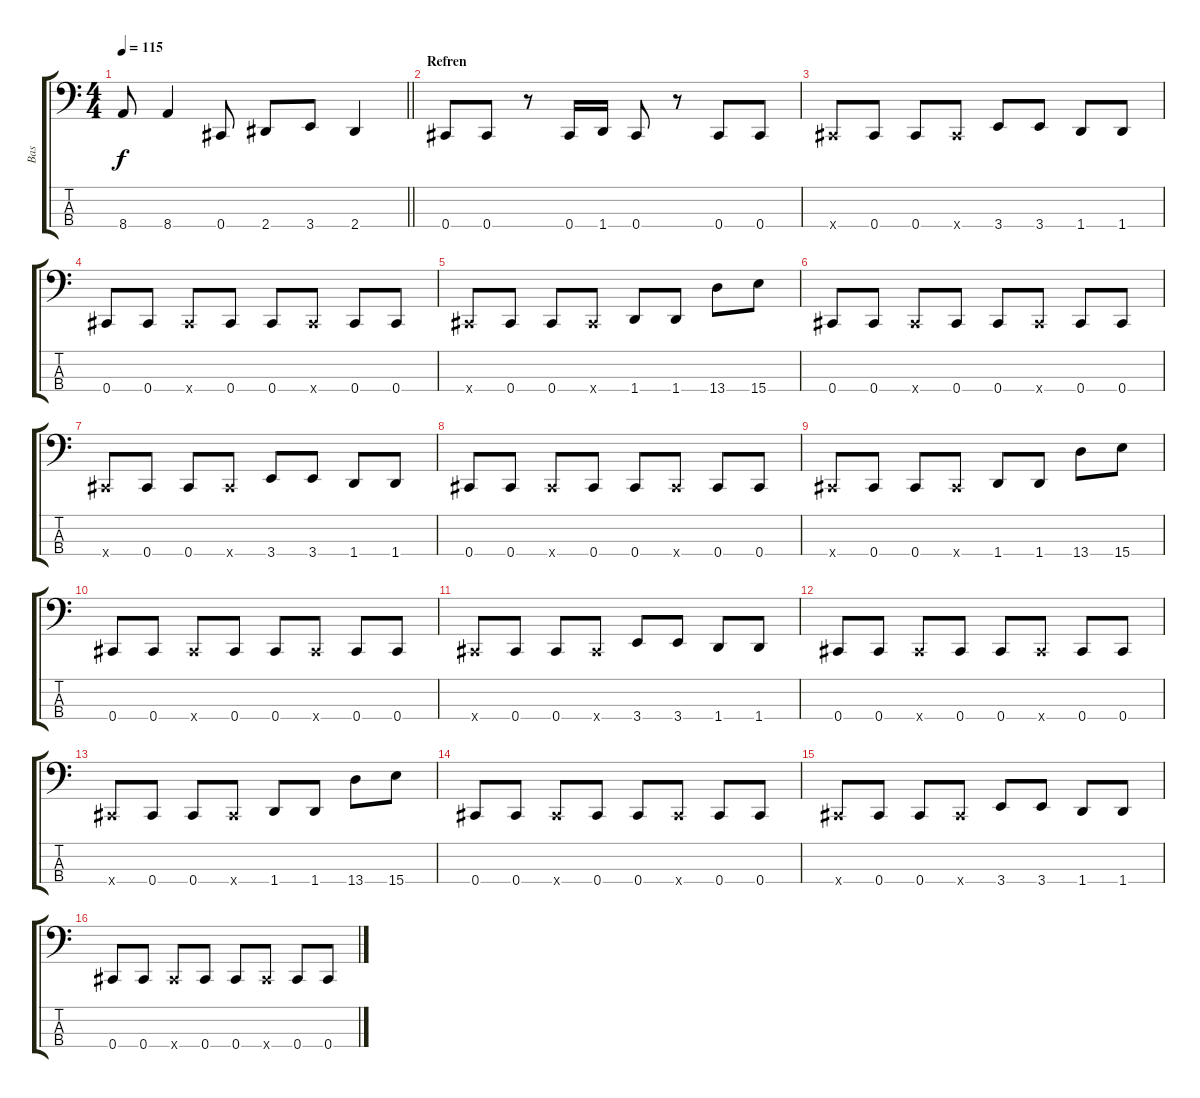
\track ("Bas" "Bas") {instrument electricbassfinger}
\staff {score tabs}
\tuning (Gb2 Db2 Ab1 Db1) {hide}
\ts (4 4)
\tempo 115
\clef f4
\barLineRight lightlight
\ks c
8.4{t}.8{dy f} 8.4.4 0.4.8 2.4.8 3.4.8 2.4.4 |
\section ("" "Refren")
0.4.8{volume 10} 0.4.8 r.8 0.4.16 1.4.16 0.4.8 r.8 0.4.8 0.4.8 |
0.4{x}.8 0.4.8 0.4.8 0.4{x}.8 3.4.8 3.4.8 1.4.8 1.4.8 |
0.4.8 0.4.8 0.4{x}.8 0.4.8 0.4.8 0.4{x}.8 0.4.8 0.4.8 |
0.4{x}.8 0.4.8 0.4.8 0.4{x}.8 1.4.8 1.4.8 13.4.8 15.4.8 |
0.4.8 0.4.8 0.4{x}.8 0.4.8 0.4.8 0.4{x}.8 0.4.8 0.4.8 |
0.4{x}.8 0.4.8 0.4.8 0.4{x}.8 3.4.8 3.4.8 1.4.8 1.4.8 |
0.4.8 0.4.8 0.4{x}.8 0.4.8 0.4.8 0.4{x}.8 0.4.8 0.4.8 |
0.4{x}.8 0.4.8 0.4.8 0.4{x}.8 1.4.8 1.4.8 13.4.8 15.4.8 |
0.4.8 0.4.8 0.4{x}.8 0.4.8 0.4.8 0.4{x}.8 0.4.8 0.4.8 |
0.4{x}.8 0.4.8 0.4.8 0.4{x}.8 3.4.8 3.4.8 1.4.8 1.4.8 |
0.4.8 0.4.8 0.4{x}.8 0.4.8 0.4.8 0.4{x}.8 0.4.8 0.4.8 |
0.4{x}.8 0.4.8 0.4.8 0.4{x}.8 1.4.8 1.4.8 13.4.8 15.4.8 |
0.4.8 0.4.8 0.4{x}.8 0.4.8 0.4.8 0.4{x}.8 0.4.8 0.4.8 |
0.4{x}.8 0.4.8 0.4.8 0.4{x}.8 3.4.8 3.4.8 1.4.8 1.4.8 |
0.4.8 0.4.8 0.4{x}.8 0.4.8 0.4.8 0.4{x}.8 0.4.8 0.4.8
